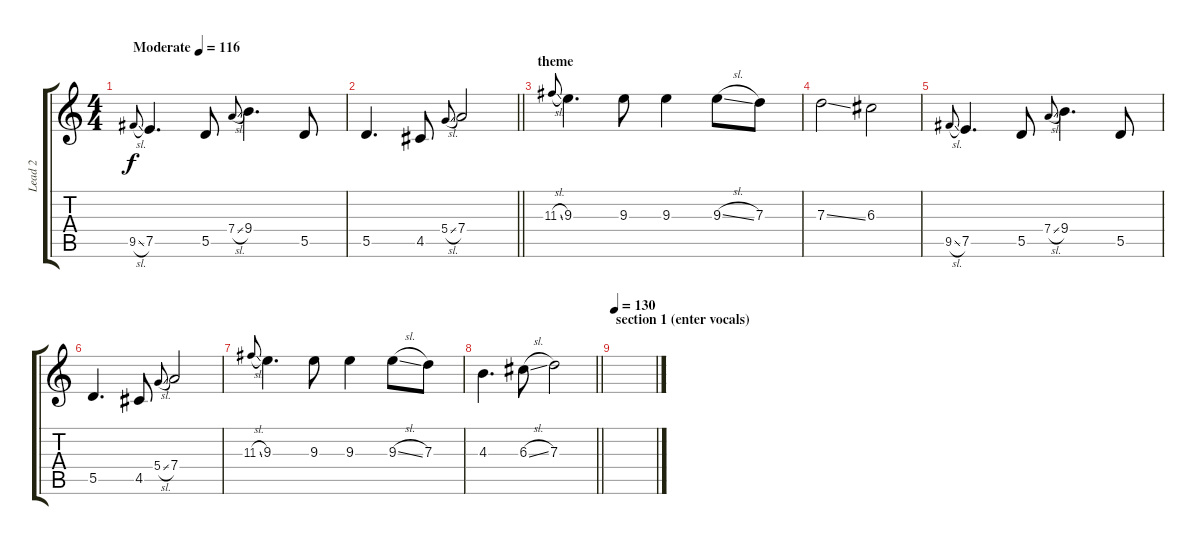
\track ("Lead 2" "Lead 2") {instrument distortionguitar}
\staff {score tabs}
\tuning (E4 B3 G3 D3 A2 E2) {hide}
\ts (4 4)
\tempo (116 "Moderate")
\clef g2
\ks c
9.5{sl}.8{gr onbeat dy f instrument distortionguitar} 7.5.4{d} 5.5.8 7.4{sl}.8{gr onbeat} 9.4.4{d} 5.5.8 |
\barLineRight lightlight
5.5.4{d} 4.5.8 5.4{sl}.8{gr onbeat} 7.4.2 |
\section ("" "theme")
11.3{sl}.8{gr onbeat} 9.3.4{d} 9.3.8 9.3.4 9.3{sl}.8 7.3.8 |
7.3{ss}.2 6.3.2 |
9.5{sl}.8{gr onbeat} 7.5.4{d} 5.5.8 7.4{sl}.8{gr onbeat} 9.4.4{d} 5.5.8 |
5.5.4{d} 4.5.8 5.4{sl}.8{gr onbeat} 7.4.2 |
11.3{sl}.8{gr onbeat} 9.3.4{d} 9.3.8 9.3.4 9.3{sl}.8 7.3.8 |
\barLineRight lightlight
4.3.4{d} 6.3{sl}.8 7.3.2 |
\section ("" "section 1 (enter vocals)")
\tempo 130
